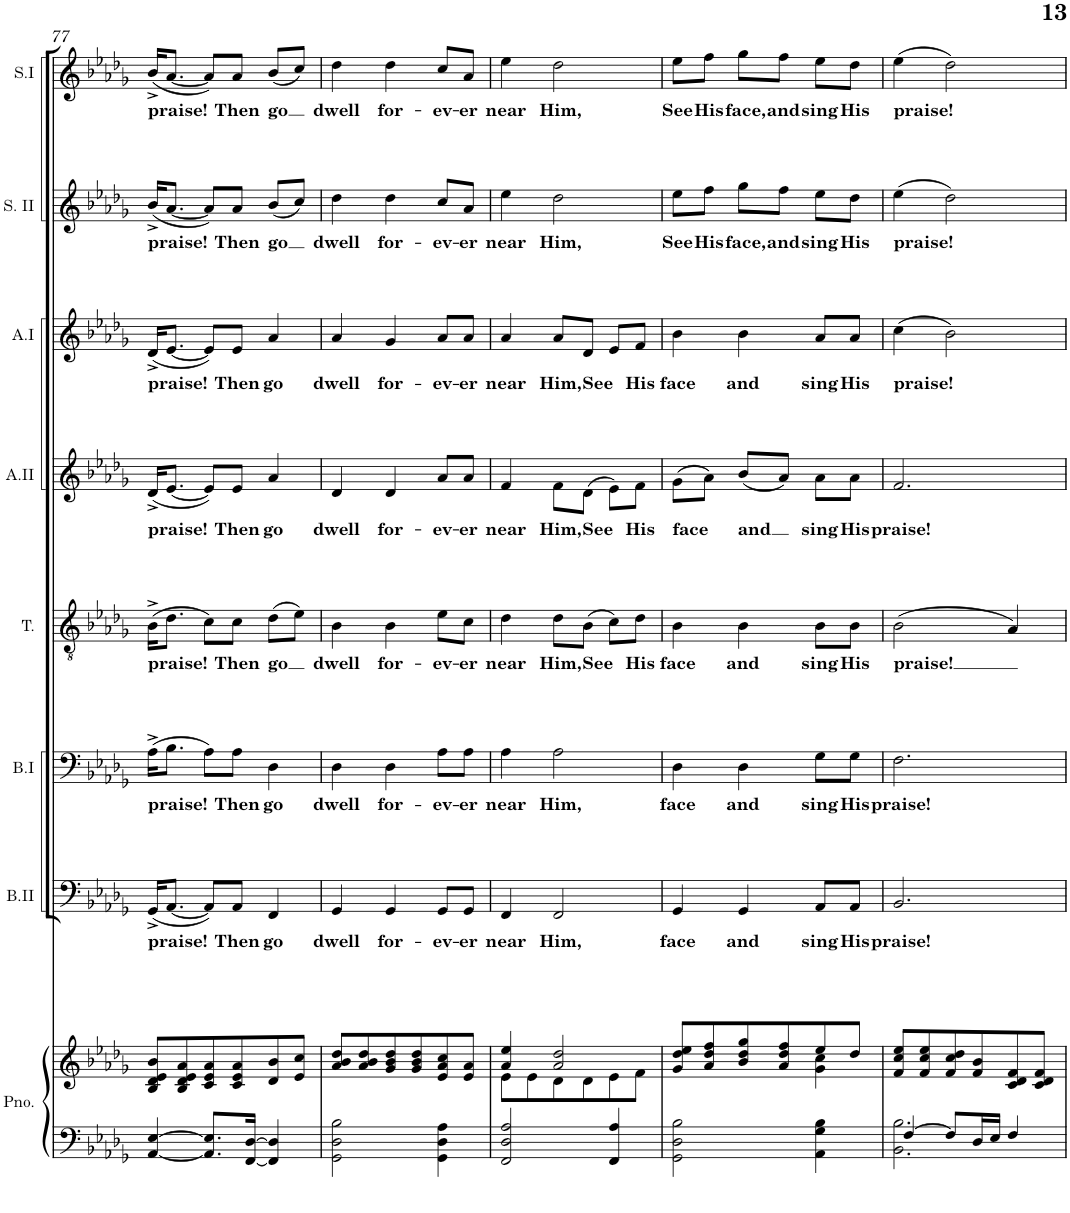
**kern	**kern	**kern	**text	**kern	**text	**kern	**text	**kern	**text	**kern	**text	**kern	**text	**kern	**text
*part8	*part8	*part7	*part7	*part6	*part6	*part5	*part5	*part4	*part4	*part3	*part3	*part2	*part2	*part1	*part1
*staff9	*staff8	*staff7	*staff7	*staff6	*staff6	*staff5	*staff5	*staff4	*staff4	*staff3	*staff3	*staff2	*staff2	*staff1	*staff1
*I"Piano	*	*I"Bass II	*	*I"Bass I	*	*I"Tenor	*	*I"Alto II	*	*I"Alto I	*	*I"Soprano II	*	*I"Soprano I	*
*I'Pno.	*	*I'B.II	*	*I'B.I	*	*I'T.	*	*I'A.II	*	*I'A.I	*	*I'S. II	*	*I'S.I	*
!!LO:PB:g=z
*clefF4	*clefG2	*clefF4	*	*clefF4	*	*clefGv2	*	*clefG2	*	*clefG2	*	*clefG2	*	*clefG2	*
*k[b-e-a-d-g-]	*k[b-e-a-d-g-]	*k[b-e-a-d-g-]	*	*k[b-e-a-d-g-]	*	*k[b-e-a-d-g-]	*	*k[b-e-a-d-g-]	*	*k[b-e-a-d-g-]	*	*k[b-e-a-d-g-]	*	*k[b-e-a-d-g-]	*
*M3/4	*M3/4	*M3/4	*	*M3/4	*	*M3/4	*	*M3/4	*	*M3/4	*	*M3/4	*	*M3/4	*
=77	=77	=77	=77	=77	=77	=77	=77	=77	=77	=77	=77	=77	=77	=77	=77
!	!	!	!LO:LY:b	!	!LO:LY:b	!	!LO:LY:b	!	!LO:LY:b	!	!LO:LY:b	!	!LO:LY:b	!	!LO:LY:b
[4AA-/ [4E-/	8B-/ 8d-/ 8e-/ 8b-/L	(16GG-^/KL	praise!	(16A-^\KL	praise!	(16B-^\KL	praise!	(16d-^/KL	praise!	(16d-^/KL	praise!	(16b-^/KL	praise!	(16b-^/KL	praise!
.	.	[8.AA-/J	.	8.B-\J	.	8.d-\J	.	[8.e-/J	.	[8.e-/J	.	[8.a-/J	.	[8.a-/J	.
.	8B-/ 8d-/ 8e-/ 8a-/	.	.	.	.	.	.	.	.	.	.	.	.	.	.
8.AA-/] 8.E-/]L	8c/ 8e-/ 8a-/	8AA-/L])	.	8A-\L)	.	8c\L)	.	8e-/L])	.	8e-/L])	.	8a-/L])	.	8a-/L])	.
!	!	!	!LO:LY:b	!	!LO:LY:b	!	!LO:LY:b	!	!LO:LY:b	!	!LO:LY:b	!	!LO:LY:b	!	!LO:LY:b
.	8c/ 8e-/ 8a-/	8AA-/J	Then	8A-\J	Then	8c\J	Then	8e-/J	Then	8e-/J	Then	8a-/J	Then	8a-/J	Then
[16FF/ [16D-/Jk	.	.	.	.	.	.	.	.	.	.	.	.	.	.	.
!	!	!	!LO:LY:b	!	!LO:LY:b	!	!LO:LY:b	!	!LO:LY:b	!	!LO:LY:b	!	!LO:LY:b	!	!LO:LY:b
4FF/] 4D-/]	8d-/ 8b-/	4FF/	go	4D-\	go	(8d-\L	go	4a-/	go	4a-/	go	(8b-/L	go	(8b-/L	go
.	8e-/ 8cc/J	.	.	.	.	8e-\J)	.	.	.	.	.	8cc/J)	.	8cc/J)	.
=78	=78	=78	=78	=78	=78	=78	=78	=78	=78	=78	=78	=78	=78	=78	=78
!	!	!	!LO:LY:b	!	!LO:LY:b	!	!LO:LY:b	!	!LO:LY:b	!	!LO:LY:b	!	!LO:LY:b	!	!LO:LY:b
2GG-\ 2D-\ 2B-\	8a-/ 8b-/ 8dd-/L	4GG-/	dwell	4D-\	dwell	4B-\	dwell	4d-/	dwell	4a-/	dwell	4dd-\	dwell	4dd-\	dwell
.	8a-/ 8b-/ 8dd-/	.	.	.	.	.	.	.	.	.	.	.	.	.	.
!	!	!	!LO:LY:b	!	!LO:LY:b	!	!LO:LY:b	!	!LO:LY:b	!	!LO:LY:b	!	!LO:LY:b	!	!LO:LY:b
.	8g-/ 8b-/ 8dd-/	4GG-/	for-	4D-\	for-	4B-\	for-	4d-/	for-	4g-/	for-	4dd-\	for-	4dd-\	for-
.	8g-/ 8b-/ 8dd-/	.	.	.	.	.	.	.	.	.	.	.	.	.	.
!	!	!	!LO:LY:b	!	!LO:LY:b	!	!LO:LY:b	!	!LO:LY:b	!	!LO:LY:b	!	!LO:LY:b	!	!LO:LY:b
4GG-\ 4D-\ 4A-\	8e-/ 8a-/ 8cc/	8GG-/L	-ev-	8A-\L	-ev-	8e-\L	-ev-	8a-/L	-ev-	8a-/L	-ev-	8cc/L	-ev-	8cc/L	-ev-
!	!	!	!LO:LY:b	!	!LO:LY:b	!	!LO:LY:b	!	!LO:LY:b	!	!LO:LY:b	!	!LO:LY:b	!	!LO:LY:b
.	8e-/ 8a-/J	8GG-/J	-er	8A-\J	-er	8c\J	-er	8a-/J	-er	8a-/J	-er	8a-/J	-er	8a-/J	-er
=79	=79	=79	=79	=79	=79	=79	=79	=79	=79	=79	=79	=79	=79	=79	=79
*	*^	*	*	*	*	*	*	*	*	*	*	*	*	*	*
!	!	!	!	!LO:LY:b	!	!LO:LY:b	!	!LO:LY:b	!	!LO:LY:b	!	!LO:LY:b	!	!LO:LY:b	!	!LO:LY:b
2FF/ 2D-/ 2A-/	4a-/ 4ee-/	8e-\L	4FF/	near	4A-\	near	4d-\	near	4f/	near	4a-/	near	4ee-\	near	4ee-\	near
.	.	8e-\	.	.	.	.	.	.	.	.	.	.	.	.	.	.
!	!	!	!	!LO:LY:b	!	!LO:LY:b	!	!LO:LY:b	!	!LO:LY:b	!	!LO:LY:b	!	!LO:LY:b	!	!LO:LY:b
.	2a-/ 2dd-/	8d-\	2FF/	Him,	2A-\	Him,	8d-\L	Him,	8f\L	Him,	8a-/L	Him,	2dd-\	Him,	2dd-\	Him,
!	!	!	!	!	!	!	!	!LO:LY:b	!	!LO:LY:b	!	!LO:LY:b	!	!	!	!
.	.	8d-\	.	.	.	.	(8B-\J	See	(8d-\J	See	8d-/J	See	.	.	.	.
4FF/ 4A-/	.	8e-\	.	.	.	.	8c\L)	.	8e-\L)	.	8e-/L	.	.	.	.	.
!	!	!	!	!	!	!	!	!LO:LY:b	!	!LO:LY:b	!	!LO:LY:b	!	!	!	!
.	.	8f\J	.	.	.	.	8d-\J	His	8f\J	His	8f/J	His	.	.	.	.
=80	=80	=80	=80	=80	=80	=80	=80	=80	=80	=80	=80	=80	=80	=80	=80	=80
!	!	!	!	!LO:LY:b	!	!LO:LY:b	!	!LO:LY:b	!	!LO:LY:b	!	!LO:LY:b	!	!LO:LY:b	!	!LO:LY:b
2GG-\ 2D-\ 2B-\	8g-/ 8dd-/ 8ee-/L	2ryy	4GG-/	face	4D-\	face	4B-\	face	(8g-\L	face	4b-\	face	8ee-\L	See	8ee-\L	See
!	!	!	!	!	!	!	!	!	!	!	!	!	!	!LO:LY:b	!	!LO:LY:b
.	8a-/ 8dd-/ 8ff/	.	.	.	.	.	.	.	8a-\J)	.	.	.	8ff\J	His	8ff\J	His
!	!	!	!	!LO:LY:b	!	!LO:LY:b	!	!LO:LY:b	!	!LO:LY:b	!	!LO:LY:b	!	!LO:LY:b	!	!LO:LY:b
.	8b-/ 8dd-/ 8gg-/	.	4GG-/	and	4D-\	and	4B-\	and	(8b-/L	and	4b-\	and	8gg-\L	face,	8gg-\L	face,
!	!	!	!	!	!	!	!	!	!	!	!	!	!	!LO:LY:b	!	!LO:LY:b
.	8a-/ 8dd-/ 8ff/	.	.	.	.	.	.	.	8a-/J)	.	.	.	8ff\J	and	8ff\J	and
!	!	!	!	!LO:LY:b	!	!LO:LY:b	!	!LO:LY:b	!	!LO:LY:b	!	!LO:LY:b	!	!LO:LY:b	!	!LO:LY:b
4AA-\ 4G-\ 4B-\	8ee-/	4g-\ 4cc\	8AA-/L	sing	8G-\L	sing	8B-\L	sing	8a-\L	sing	8a-/L	sing	8ee-\L	sing	8ee-\L	sing
!	!	!	!	!LO:LY:b	!	!LO:LY:b	!	!LO:LY:b	!	!LO:LY:b	!	!LO:LY:b	!	!LO:LY:b	!	!LO:LY:b
.	8dd-/J	.	8AA-/J	His	8G-\J	His	8B-\J	His	8a-\J	His	8a-/J	His	8dd-\J	His	8dd-\J	His
*	*v	*v	*	*	*	*	*	*	*	*	*	*	*	*	*	*
=81	=81	=81	=81	=81	=81	=81	=81	=81	=81	=81	=81	=81	=81	=81	=81
*^	*	*	*	*	*	*	*	*	*	*	*	*	*	*	*
!	!	!	!	!LO:LY:b	!	!LO:LY:b	!	!LO:LY:b	!	!LO:LY:b	!	!LO:LY:b	!	!LO:LY:b	!	!LO:LY:b
[4F/	2.BB-\ 2.B-\	8f/ 8cc/ 8ee-/L	2.BB-/	praise!	2.F\	praise!	(2B-\	praise!	2.f/	praise!	(4cc\	praise!	(4ee-\	praise!	(4ee-\	praise!
.	.	8f/ 8cc/ 8ee-/	.	.	.	.	.	.	.	.	.	.	.	.	.	.
8F/L]	.	8f/ 8cc/ 8dd-/	.	.	.	.	.	.	.	.	2b-\)	.	2dd-\)	.	2dd-\)	.
16D-/L	.	8f/ 8b-/	.	.	.	.	.	.	.	.	.	.	.	.	.	.
16E-/JJ	.	.	.	.	.	.	.	.	.	.	.	.	.	.	.	.
4F/	.	8c/ 8d-/ 8f/	.	.	.	.	4A-/)	.	.	.	.	.	.	.	.	.
.	.	8c/ 8d-/ 8f/J	.	.	.	.	.	.	.	.	.	.	.	.	.	.
*v	*v	*	*	*	*	*	*	*	*	*	*	*	*	*	*	*
=	=	=	=	=	=	=	=	=	=	=	=	=	=	=	=
*-	*-	*-	*-	*-	*-	*-	*-	*-	*-	*-	*-	*-	*-	*-	*-
